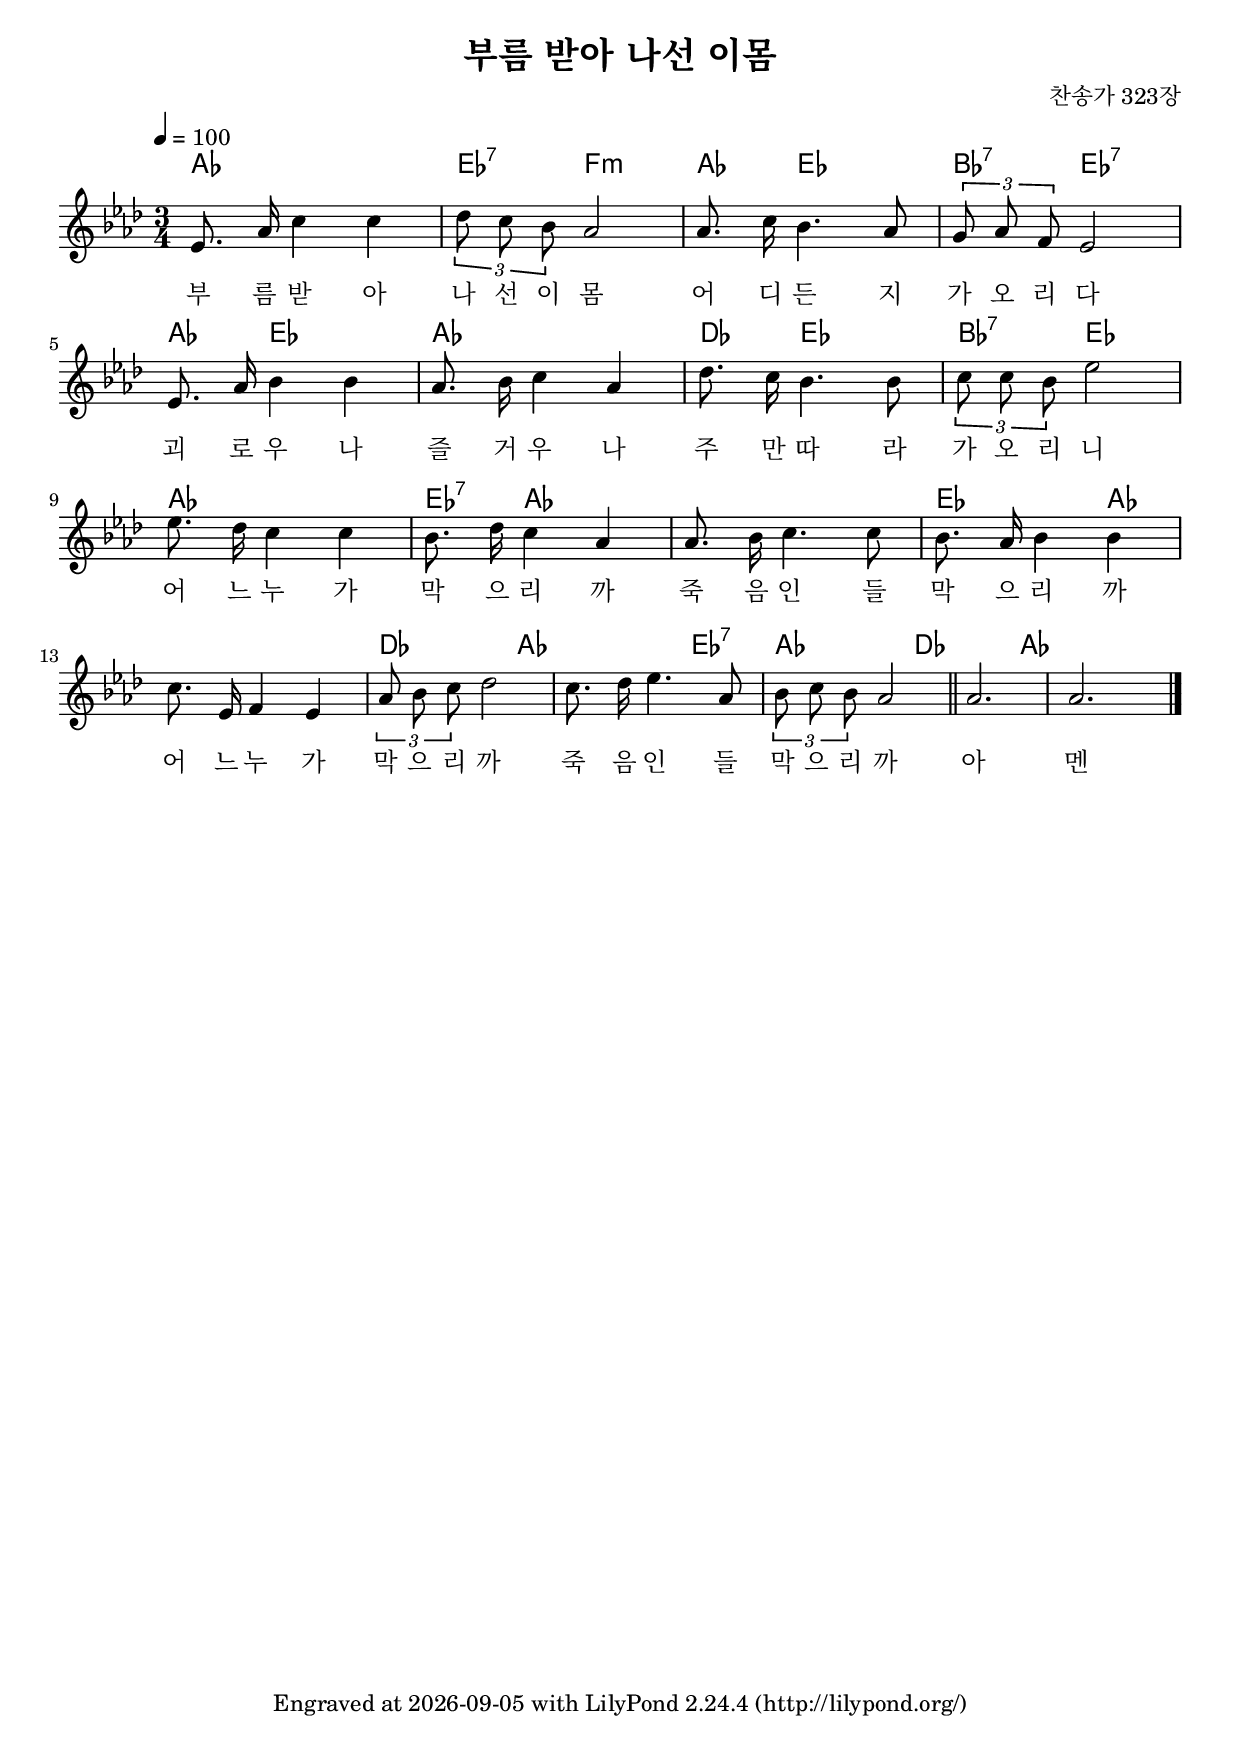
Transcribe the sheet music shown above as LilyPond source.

\version "2.22.0"
\include "english.ly"
\header {
  title = "부름 받아 나선 이몸"
  composer = "찬송가 323장"
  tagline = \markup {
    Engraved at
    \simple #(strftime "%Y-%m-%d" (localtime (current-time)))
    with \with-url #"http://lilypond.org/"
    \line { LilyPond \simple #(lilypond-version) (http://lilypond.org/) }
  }


}
\paper {
  #(define fonts
    (set-global-fonts
     #:music "emmentaler"
     #:brace "emmentaler"
     #:factor (/ staff-height pt 20)
   ))
  
  system-system-spacing =
  #'((basic-distance . 15) 
     (minimum-distance . 12)
     (padding . 1)
     (stretchability . 12)) 

}
global = {
  \time 3/4
  \key g \major
  \tempo 4=100
}

chordNames = \chordmode { \transpose g af{
  \global
  g2. d4:7 e2:m g4 d2       a4:7 d2:7
  
  g4 d2 g2. c4 d2 a4:7 d2 
  
  g2. d4:7  \tuplet 2/5 {  g2 } d
  
  g1 c2 g2. d4:7 g2 c2. g2.   
  
                          }
}

melody=   \transpose g af {
  \relative c' { 
    \global
    \autoBeamOff
	   d8. g16 b4 b \tuplet 3/2 { c8 b a } g2  g8. b16 a4. g8 \tuplet 3/2 { fs g e } d2  \break
	   
	   d8. g16 a4 a g8. a16 b4 g c8. b16 a4. a8 \tuplet 3/2 { b b a } d2 \break
	   
	   d8. c16 b4 b a8. c16 b4 g g8. a16 b4. b8 a8. g16 a4 a \break
	   
	   b8. d,16 e4 d \tuplet 3/2 { g8 a b } c2 
	   
	   b8. c16 d4. g,8 \tuplet 3/2 { a b a } g2   \bar "||"
	   
	   g2. g \bar"|."
	  }

}

words = \lyricmode {
  부 름 받 아 나 선 이 몸 어 디 든 지 가 오 리 다 
  
  괴 로 우 나 즐 거 우 나 주 만 따 라 가 오 리 니 
  
  어 느 누 가 막 으 리 까 죽 음 인 들 막 으 리 까 
  
  어 느 누 가 막 으 리 까 죽 음 인 들 막 으 리 까 

  아 멘
}

\score {
  <<
    \new ChordNames \chordNames
    % \new FretBoards \chordNames
    \new Staff { \melody }
    \addlyrics { \words }
  >>
  \layout {   indent = 0\cm}
  \midi { }
}
